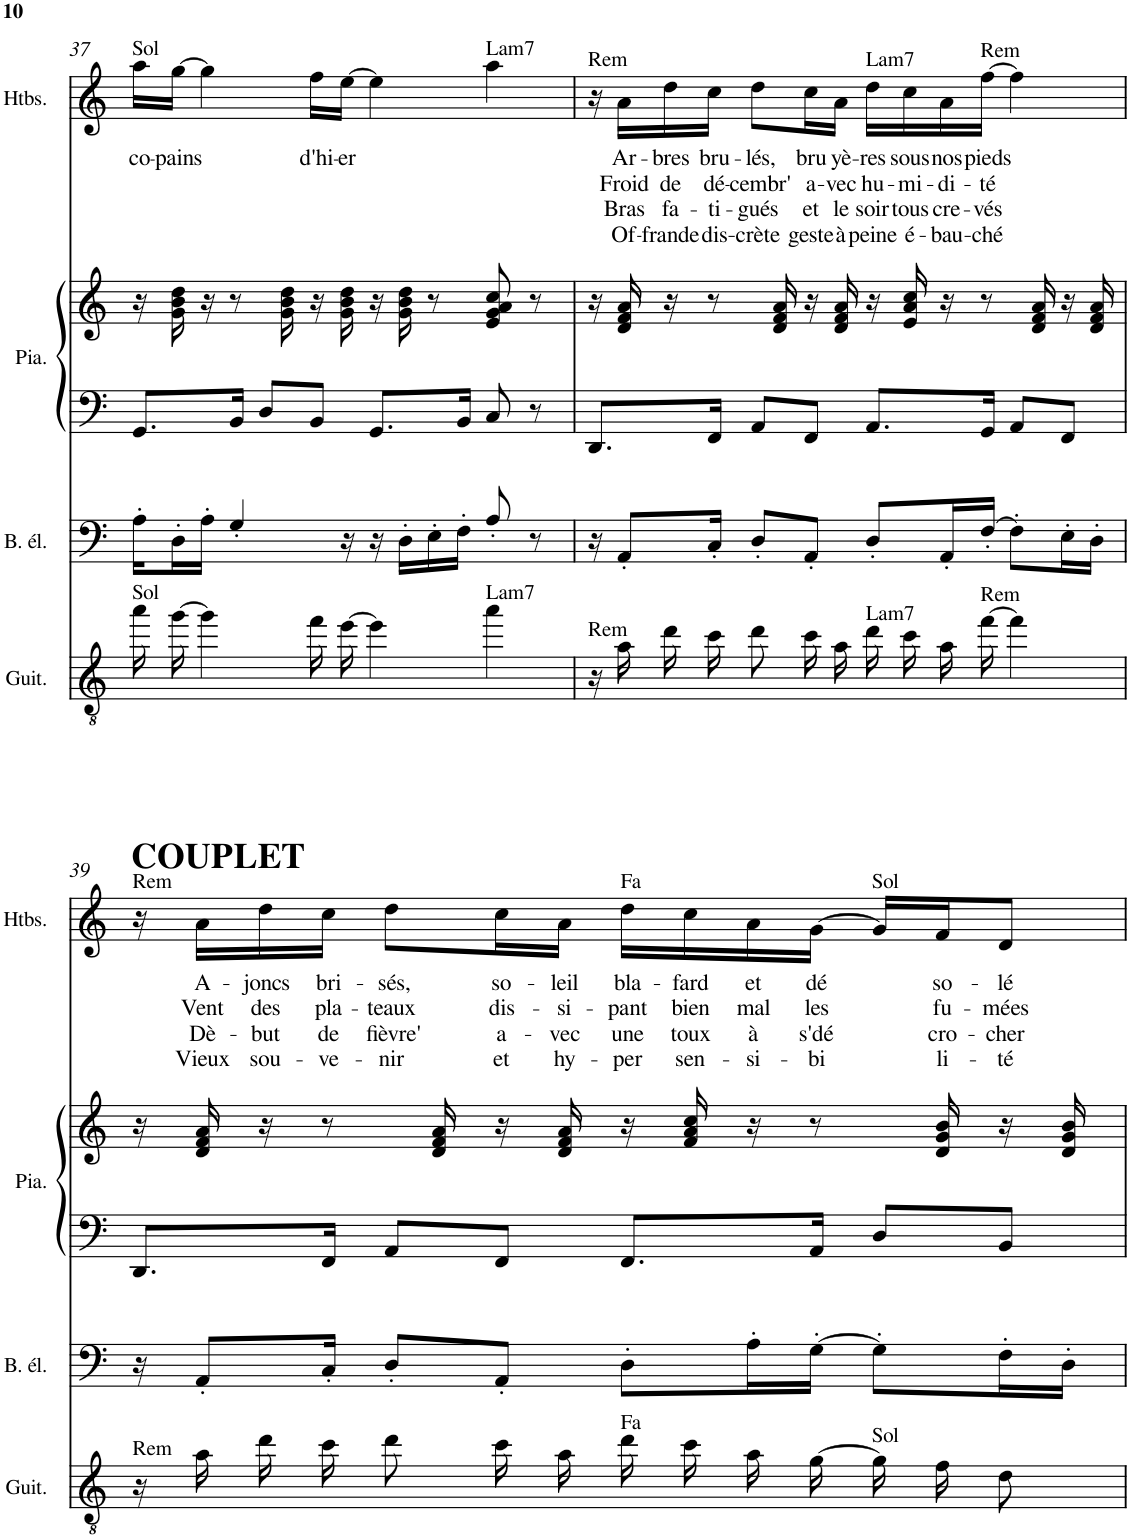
**kern	**kern	**kern	**kern	**kern	**text	**text	**text	**text
*part4	*part3	*part2	*part2	*part1	*part1	*part1	*part1	*part1
*staff5	*staff4	*staff3	*staff2	*staff1	*staff1	*staff1	*staff1	*staff1
*I"Guitare acoustique	*I"Basse électrique	*I"Piano	*	*I"Hautbois	*	*	*	*
*I'Guit.	*I'B. él.	*I'Pia.	*	*I'Htbs.	*	*	*	*
!!LO:PB:g=z
*clefGv2	*clefF4	*clefF4	*clefG2	*clefG2	*	*	*	*
*	*Trd7c12	*	*	*Trd12c21	*	*	*	*
*k[]	*k[]	*k[]	*k[]	*k[]	*	*	*	*
*M4/4	*M4/4	*M4/4	*M4/4	*M4/4	*	*	*	*
=37	=37	=37	=37	=37	=37	=37	=37	=37
!	!	!	!	!LO:TX:a:t=Sol	!	!	!	!
!LO:TX:a:t=Sol	!	!	!	!	!	!	!	!
!	!	!	!	!	!LO:LY:b	!	!	!
16aa\LL	16A'\LL	8.GG/L	16r	16aa\LL	co-	.	.	.
!	!	!	!	!	!LO:LY:b	!	!	!
[16gg\JJ	16D'\L	.	16g\ 16b\ 16dd\	[16gg\JJ	-pains	.	.	.
4gg\]	16A'\JJ	.	16r	4gg\]	.	.	.	.
.	4G'/	16BB/Jk	8r	.	.	.	.	.
.	.	8D/L	.	.	.	.	.	.
.	.	.	16g\ 16b\ 16dd\	.	.	.	.	.
!	!	!	!	!	!LO:LY:b	!	!	!
16ff\LL	.	8BB/J	16r	16ff\LL	d'hi-	.	.	.
!	!	!	!	!	!LO:LY:b	!	!	!
[16ee\JJ	16r	.	16g\ 16b\ 16dd\	[16ee\JJ	-er	.	.	.
4ee\]	16r	8.GG/L	16r	4ee\]	.	.	.	.
.	16D'\LL	.	16g\ 16b\ 16dd\	.	.	.	.	.
.	16E'\	.	8r	.	.	.	.	.
.	16F'\JJ	16BB/Jk	.	.	.	.	.	.
!	!	!	!	!LO:TX:a:t=Lam7	!	!	!	!
!LO:TX:a:t=Lam7	!	!	!	!	!	!	!	!
4aa\	8A'/	8C/	8e/ 8g/ 8a/ 8cc/	4aa\	.	.	.	.
.	8r	8r	8r	.	.	.	.	.
=38	=38	=38	=38	=38	=38	=38	=38	=38
!	!	!	!	!LO:TX:a:t=Rem	!	!	!	!
!LO:TX:a:t=Rem	!	!	!	!	!	!	!	!
16r	16r	8.DD/L	16r	16r	.	.	.	.
!	!	!	!	!	!LO:LY:b	!LO:LY:b	!LO:LY:b	!LO:LY:b
16a\LL	8AA'/L	.	16d/ 16f/ 16a/	16a\LL	Ar-	Froid	Bras	Of-
!	!	!	!	!	!LO:LY:b	!LO:LY:b	!LO:LY:b	!LO:LY:b
16dd\	.	.	16r	16dd\	-bres	de	fa-	-frande
!	!	!	!	!	!LO:LY:b	!LO:LY:b	!LO:LY:b	!LO:LY:b
16cc\JJ	16C'/Jk	16FF/Jk	8r	16cc\JJ	bru-	dé-	-ti-	dis-
!	!	!	!	!	!LO:LY:b	!LO:LY:b	!LO:LY:b	!LO:LY:b
8dd\L	8D'/L	8AA/L	.	8dd\L	-lés,	-cembr'	-gués	-crète
.	.	.	16d/ 16f/ 16a/	.	.	.	.	.
!	!	!	!	!	!LO:LY:b	!LO:LY:b	!LO:LY:b	!LO:LY:b
16cc\L	8AA'/J	8FF/J	16r	16cc\L	bru	a-	et	geste
!	!	!	!	!	!LO:LY:b	!LO:LY:b	!LO:LY:b	!LO:LY:b
16a\JJ	.	.	16d/ 16f/ 16a/	16a\JJ	yè-	-vec	le	à
!	!	!	!	!LO:TX:a:t=Lam7	!	!	!	!
!LO:TX:a:t=Lam7	!	!	!	!	!	!	!	!
!	!	!	!	!	!LO:LY:b	!LO:LY:b	!LO:LY:b	!LO:LY:b
16dd\LL	8D'/L	8.AA/L	16r	16dd\LL	-res	hu-	soir	peine
!	!	!	!	!	!LO:LY:b	!LO:LY:b	!LO:LY:b	!LO:LY:b
16cc\J	.	.	16e/ 16a/ 16cc/	16cc\	sous	-mi-	tous	é-
!	!	!	!	!	!LO:LY:b	!LO:LY:b	!LO:LY:b	!LO:LY:b
16a\L	16AA'/L	.	16r	16a\	nos	-di-	cre-	-bau-
!	!	!	!	!LO:TX:a:t=Rem	!	!	!	!
!LO:TX:a:t=Rem	!	!	!	!	!	!	!	!
!	!	!	!	!	!LO:LY:b	!LO:LY:b	!LO:LY:b	!LO:LY:b
[16ff\JJ	[16F'/JJ	16GG/Jk	8r	[16ff\JJ	pieds	-té	-vés	-ché
4ff\]	8F'\L]	8AA/L	.	4ff\]	.	.	.	.
.	.	.	16d/ 16f/ 16a/	.	.	.	.	.
.	16E'\L	8FF/J	16r	.	.	.	.	.
.	16D'\JJ	.	16d/ 16f/ 16a/	.	.	.	.	.
!!LO:LB:g=z
=39	=39	=39	=39	=39	=39	=39	=39	=39
!	!	!	!	!LO:TX:a:t=Rem	!	!	!	!
!	!	!	!	!LO:TX:a:B:t=COUPLET	!	!	!	!
!LO:TX:a:t=Rem	!	!	!	!	!	!	!	!
16r	16r	8.DD/L	16r	16r	.	.	.	.
!	!	!	!	!	!LO:LY:b	!LO:LY:b	!LO:LY:b	!LO:LY:b
16a\LL	8AA'/L	.	16d/ 16f/ 16a/	16a\LL	A-	Vent	Dè-	Vieux
!	!	!	!	!	!LO:LY:b	!LO:LY:b	!LO:LY:b	!LO:LY:b
16dd\	.	.	16r	16dd\	-joncs	des	-but	sou-
!	!	!	!	!	!LO:LY:b	!LO:LY:b	!LO:LY:b	!LO:LY:b
16cc\JJ	16C'/Jk	16FF/Jk	8r	16cc\JJ	bri-	pla-	de	-ve-
!	!	!	!	!	!LO:LY:b	!LO:LY:b	!LO:LY:b	!LO:LY:b
8dd\L	8D'/L	8AA/L	.	8dd\L	-sés,	-teaux	fièvre'	-nir
.	.	.	16d/ 16f/ 16a/	.	.	.	.	.
!	!	!	!	!	!LO:LY:b	!LO:LY:b	!LO:LY:b	!LO:LY:b
16cc\L	8AA'/J	8FF/J	16r	16cc\L	so-	dis-	a-	et
!	!	!	!	!	!LO:LY:b	!LO:LY:b	!LO:LY:b	!LO:LY:b
16a\JJ	.	.	16d/ 16f/ 16a/	16a\JJ	-leil	-si-	-vec	hy-
!	!	!	!	!LO:TX:a:t=Fa	!	!	!	!
!LO:TX:a:t=Fa	!	!	!	!	!	!	!	!
!	!	!	!	!	!LO:LY:b	!LO:LY:b	!LO:LY:b	!LO:LY:b
16dd\LL	8D'\L	8.FF/L	16r	16dd\LL	bla-	-pant	une	-per
!	!	!	!	!	!LO:LY:b	!LO:LY:b	!LO:LY:b	!LO:LY:b
16cc\J	.	.	16f/ 16a/ 16cc/	16cc\	-fard	bien	toux	sen-
!	!	!	!	!	!LO:LY:b	!LO:LY:b	!LO:LY:b	!LO:LY:b
16a\L	16A'\L	.	16r	16a\	et	mal	à	-si-
!	!	!	!	!	!LO:LY:b	!LO:LY:b	!LO:LY:b	!LO:LY:b
[16g\JJ	[16G'\JJ	16AA/Jk	8r	[16g\JJ	dé	les	s'dé	-bi
!	!	!	!	!LO:TX:a:t=Sol	!	!	!	!
!LO:TX:a:t=Sol	!	!	!	!	!	!	!	!
16g\LL]	8G'\L]	8D/L	.	16g/LL]	.	.	.	.
!	!	!	!	!	!LO:LY:b	!LO:LY:b	!LO:LY:b	!LO:LY:b
16f\J	.	.	16d/ 16g/ 16b/	16f/J	so-	fu-	cro-	li-
!	!	!	!	!	!LO:LY:b	!LO:LY:b	!LO:LY:b	!LO:LY:b
8d\J	16F'\L	8BB/J	16r	8d/J	-lé	-mées	-cher	-té
.	16D'\JJ	.	16d/ 16g/ 16b/	.	.	.	.	.
=	=	=	=	=	=	=	=	=
*-	*-	*-	*-	*-	*-	*-	*-	*-
